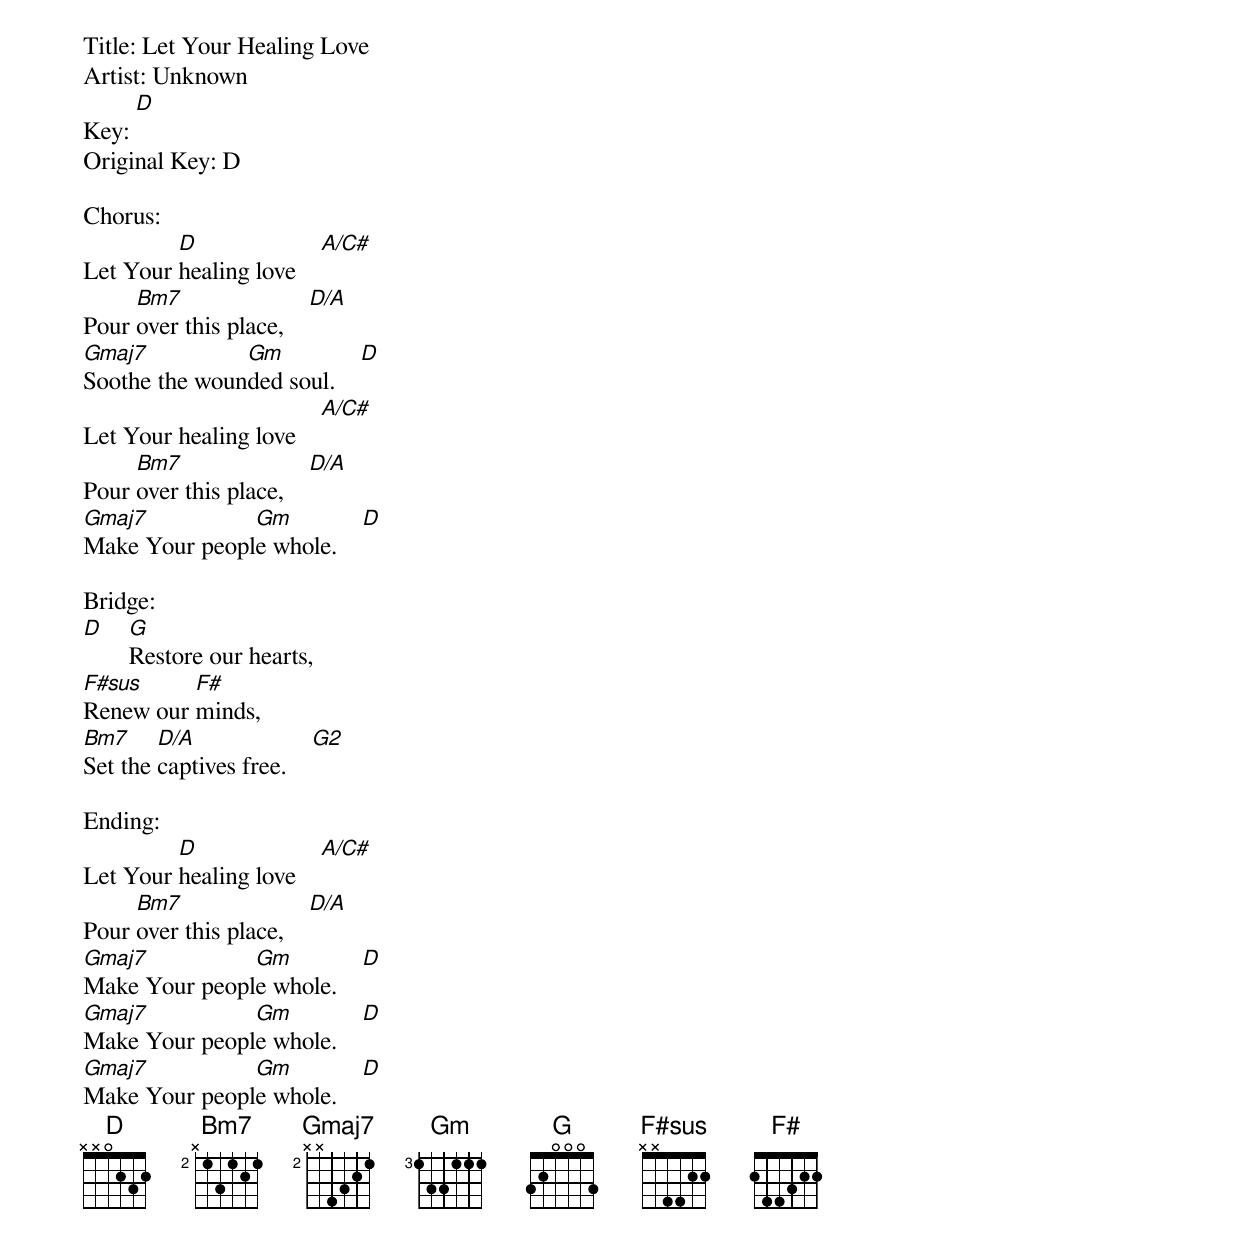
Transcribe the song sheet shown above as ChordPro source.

Title: Let Your Healing Love
Artist: Unknown
Key: [D]
Original Key: D

Chorus:
Let Your [D]healing love    [A/C#]
Pour [Bm7]over this place,    [D/A]
[Gmaj7]Soothe the woun[Gm]ded soul.    [D]
Let Your healing love    [A/C#]
Pour [Bm7]over this place,    [D/A]
[Gmaj7]Make Your peopl[Gm]e whole.    [D]

Bridge:
[D]    [G]Restore our hearts,
[F#sus]Renew our [F#]minds,
[Bm7]Set the [D/A]captives free.    [G2]

Ending:
Let Your [D]healing love    [A/C#]
Pour [Bm7]over this place,    [D/A]
[Gmaj7]Make Your peopl[Gm]e whole.    [D]
[Gmaj7]Make Your peopl[Gm]e whole.    [D]
[Gmaj7]Make Your peopl[Gm]e whole.    [D]
